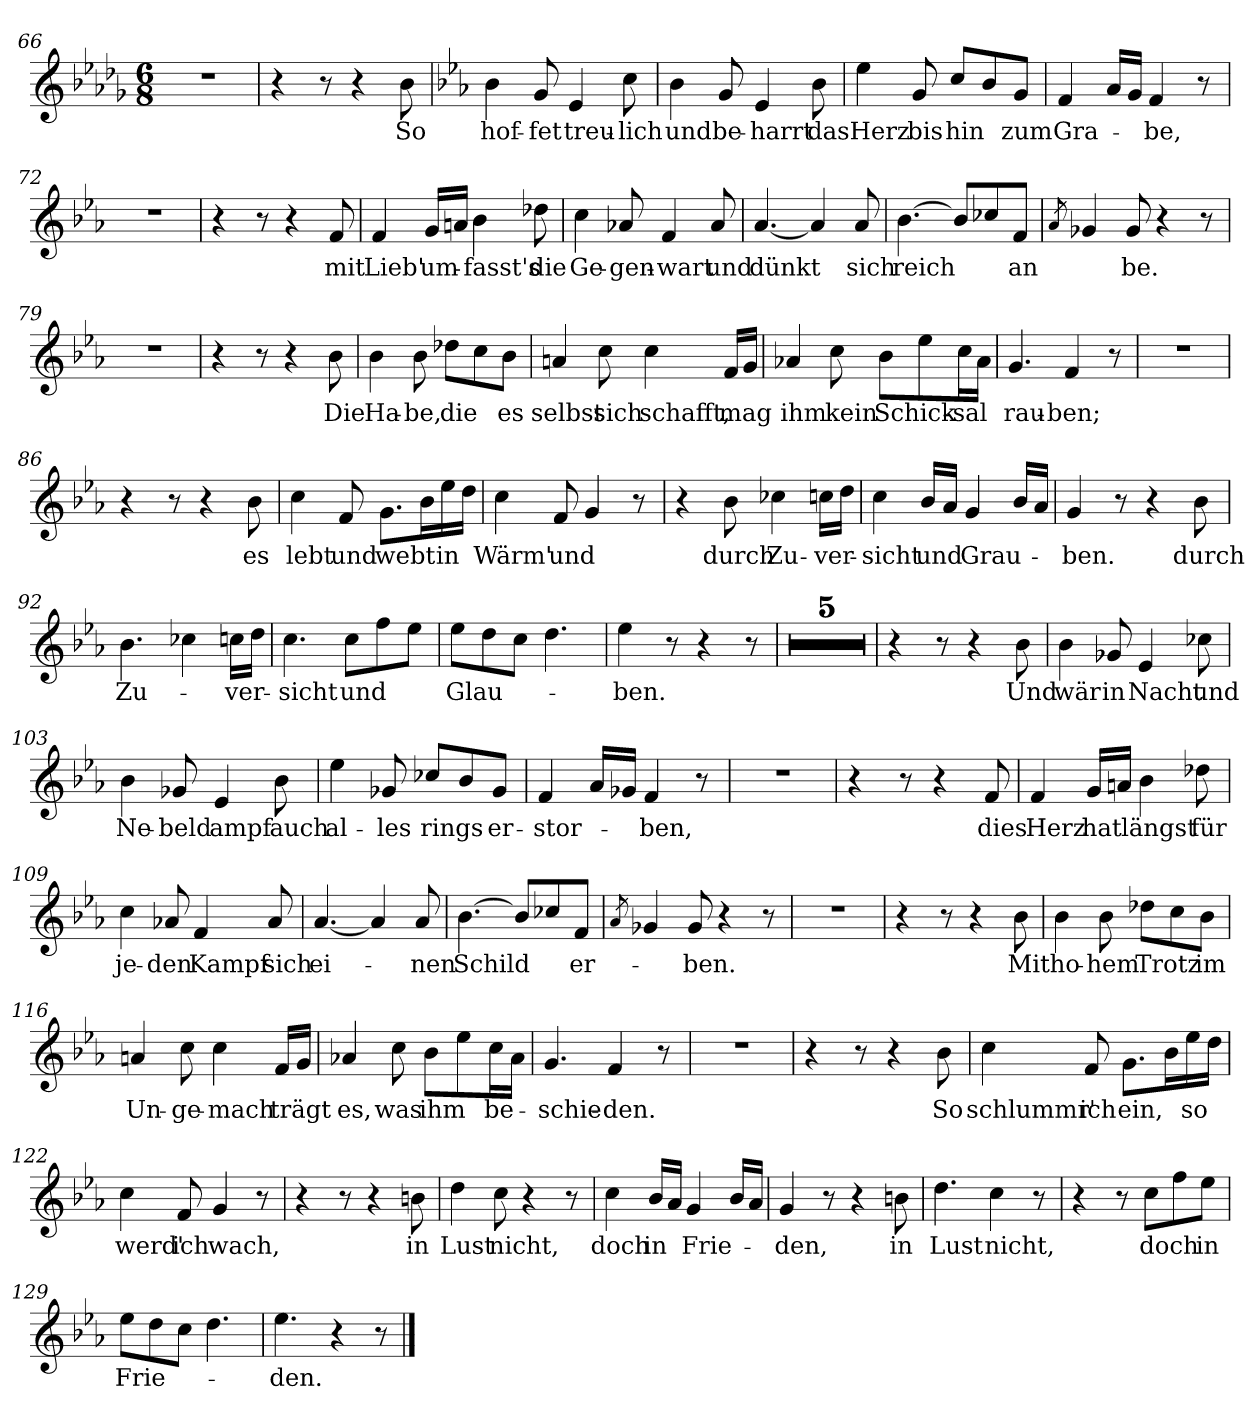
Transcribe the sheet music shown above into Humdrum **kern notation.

**kern	**text
*part1	*part1
*staff1	*staff1
!!LO:LB:g=z
*clefG2	*
*k[b-e-a-d-g-]	*
*M6/8	*
=66	=66
2.r	.
=67	=67
4r	.
8r	.
4r	.
!	!LO:LY:b
8b-\	So
=68	=68
*k[b-e-a-]	*
!	!LO:LY:b
4b-\	hof-
!	!LO:LY:b
8g/	-fet
!	!LO:LY:b
4e-/	treu-
!	!LO:LY:b
8cc\	-lich
=69	=69
!	!LO:LY:b
4b-\	und
!	!LO:LY:b
8g/	be-
!	!LO:LY:b
4e-/	-harrt
!	!LO:LY:b
8b-\	das
=70	=70
!	!LO:LY:b
4ee-\	Herz
!	!LO:LY:b
8g/	bis
!	!LO:LY:b
8cc/L	hin
8b-/	.
!	!LO:LY:b
8g/J	zum
=71	=71
!	!LO:LY:b
4f/	Gra-
16a-/LL	.
16g/JJ	.
!	!LO:LY:b
4f/	-be,
8r	.
=72	=72
2.r	.
=73	=73
4r	.
8r	.
4r	.
!	!LO:LY:b
8f/	mit
!!LO:LB:g=z
=74	=74
!	!LO:LY:b
4f/	Lieb'
!	!LO:LY:b
16g/LL	um-
16an/JJ	.
!	!LO:LY:b
4b-\	-fasst's
!	!LO:LY:b
8dd-X\	die
=75	=75
!	!LO:LY:b
4cc\	Ge-
!	!LO:LY:b
8a-X/	-gen-
!	!LO:LY:b
4f/	-wart
!	!LO:LY:b
8a-/	und
=76	=76
!	!LO:LY:b
[4.a-/	dünkt
4a-/]	.
!	!LO:LY:b
8a-/	sich
=77	=77
!	!LO:LY:b
[4.b-\	reich
8b-/L]	.
8cc-X/	.
!	!LO:LY:b
8f/J	an
=78	=78
8qa-/	.
4g-X/	.
!	!LO:LY:b
8g-/	-be.
4r	.
8r	.
=79	=79
2.r	.
=80	=80
4r	.
8r	.
4r	.
!	!LO:LY:b
8b-\	Die
=81	=81
!	!LO:LY:b
4b-\	Ha-
!	!LO:LY:b
8b-\	-be,
!	!LO:LY:b
8dd-X\L	die
8cc\	.
!	!LO:LY:b
8b-\J	es
!!LO:PB:g=z
=82	=82
!	!LO:LY:b
4an/	selbst
!	!LO:LY:b
8cc\	sich
!	!LO:LY:b
4cc\	schafft,
!	!LO:LY:b
16f/LL	mag
16g/JJ	.
=83	=83
!	!LO:LY:b
4a-X/	ihm
!	!LO:LY:b
8cc\	kein
!	!LO:LY:b
8b-\L	Schick-
8ee-\	.
!	!LO:LY:b
16cc\L	-sal
16a-\JJ	.
=84	=84
!	!LO:LY:b
4.g/	rau-
!	!LO:LY:b
4f/	-ben;
8r	.
=85	=85
2.r	.
=86	=86
4r	.
8r	.
4r	.
!	!LO:LY:b
8b-\	es
=87	=87
!	!LO:LY:b
4cc\	lebt
!	!LO:LY:b
8f/	und
!	!LO:LY:b
8.g\L	webt
16b-\L	.
!	!LO:LY:b
16ee-\	in
16dd\JJ	.
=88	=88
!	!LO:LY:b
4cc\	Wärm'
!	!LO:LY:b
8f/	und
4g/	.
8r	.
!!LO:LB:g=z
=89	=89
4r	.
!	!LO:LY:b
8b-\	durch
!	!LO:LY:b
4cc-X\	Zu-
!	!LO:LY:b
16ccn\LL	-ver-
16dd\JJ	.
=90	=90
!	!LO:LY:b
4cc\	-sicht
!	!LO:LY:b
16b-/LL	und
16a-/JJ	.
!	!LO:LY:b
4g/	Grau-
16b-/LL	.
16a-/JJ	.
=91	=91
!	!LO:LY:b
4g/	-ben.
8r	.
4r	.
!	!LO:LY:b
8b-\	durch
=92	=92
!	!LO:LY:b
4.b-\	Zu-
4cc-X\	.
!	!LO:LY:b
16ccn\LL	-ver-
16dd\JJ	.
=93	=93
!	!LO:LY:b
4.cc\	-sicht
!	!LO:LY:b
8cc\L	und
8ff\	.
8ee-\J	.
=94	=94
!	!LO:LY:b
8ee-\L	Glau-
8dd\	.
8cc\J	.
4.dd\	.
=95	=95
!	!LO:LY:b
4ee-\	-ben.
8r	.
4r	.
8r	.
=96	=96
2.r	.
=97	=97
2.r	.
=98	=98
2.r	.
!!LO:LB:g=z
=99	=99
2.r	.
=100	=100
2.r	.
=101	=101
4r	.
8r	.
4r	.
!	!LO:LY:b
8b-\	Und
=102	=102
!	!LO:LY:b
4b-\	wär
!	!LO:LY:b
8g-X/	in
!	!LO:LY:b
4e-/	Nacht
!	!LO:LY:b
8cc-X\	und
=103	=103
!	!LO:LY:b
4b-\	Ne-
!	!LO:LY:b
8g-X/	-beld
!	!LO:LY:b
4e-/	ampf
!	!LO:LY:b
8b-\	auch
=104	=104
!	!LO:LY:b
4ee-\	al-
!	!LO:LY:b
8g-X/	-les
!	!LO:LY:b
8cc-X/L	rings
8b-/	.
!	!LO:LY:b
8g-/J	er-
=105	=105
!	!LO:LY:b
4f/	-stor-
16a-/LL	.
16g-X/JJ	.
!	!LO:LY:b
4f/	-ben,
8r	.
=106	=106
2.r	.
=107	=107
4r	.
8r	.
4r	.
!	!LO:LY:b
8f/	dies
!!LO:LB:g=z
=108	=108
!	!LO:LY:b
4f/	Herz
!	!LO:LY:b
16g/LL	hat
16an/JJ	.
!	!LO:LY:b
4b-\	längst
!	!LO:LY:b
8dd-X\	für
=109	=109
!	!LO:LY:b
4cc\	je-
!	!LO:LY:b
8a-X/	-den
!	!LO:LY:b
4f/	Kampf
!	!LO:LY:b
8a-/	sich
=110	=110
!	!LO:LY:b
[4.a-/	ei-
4a-/]	.
!	!LO:LY:b
8a-/	-nen
=111	=111
!	!LO:LY:b
[4.b-\	Schild
8b-/L]	.
8cc-X/	.
!	!LO:LY:b
8f/J	er-
=112	=112
8qa-/	.
4g-X/	.
!	!LO:LY:b
8g-/	-ben.
4r	.
8r	.
=113	=113
2.r	.
=114	=114
4r	.
8r	.
4r	.
!	!LO:LY:b
8b-\	Mit
=115	=115
!	!LO:LY:b
4b-\	ho-
!	!LO:LY:b
8b-\	-hem
!	!LO:LY:b
8dd-X\L	Trotz
8cc\	.
!	!LO:LY:b
8b-\J	im
!!LO:LB:g=z
=116	=116
!	!LO:LY:b
4an/	Un-
!	!LO:LY:b
8cc\	-ge-
!	!LO:LY:b
4cc\	-mach
!	!LO:LY:b
16f/LL	trägt
16g/JJ	.
=117	=117
!	!LO:LY:b
4a-X/	es,
!	!LO:LY:b
8cc\	was
!	!LO:LY:b
8b-\L	ihm
8ee-\	.
!	!LO:LY:b
16cc\L	be-
16a-\JJ	.
=118	=118
!	!LO:LY:b
4.g/	-schie-
!	!LO:LY:b
4f/	-den.
8r	.
=119	=119
2.r	.
=120	=120
4r	.
8r	.
4r	.
!	!LO:LY:b
8b-\	So
=121	=121
!	!LO:LY:b
4cc\	schlummr'
!	!LO:LY:b
8f/	ich
!	!LO:LY:b
8.g\L	ein,
16b-\L	.
!	!LO:LY:b
16ee-\	so
16dd\JJ	.
=122	=122
!	!LO:LY:b
4cc\	werd'
!	!LO:LY:b
8f/	ich
!	!LO:LY:b
4g/	wach,
8r	.
!!LO:LB:g=z
=123	=123
4r	.
8r	.
4r	.
!	!LO:LY:b
8bn\	in
=124	=124
!	!LO:LY:b
4dd\	Lust
!	!LO:LY:b
8cc\	nicht,
4r	.
8r	.
=125	=125
!	!LO:LY:b
4cc\	doch
!	!LO:LY:b
16b-/LL	in
16a-/JJ	.
!	!LO:LY:b
4g/	Frie-
16b-/LL	.
16a-/JJ	.
=126	=126
!	!LO:LY:b
4g/	-den,
8r	.
4r	.
!	!LO:LY:b
8bn\	in
=127	=127
!	!LO:LY:b
4.dd\	Lust
!	!LO:LY:b
4cc\	nicht,
8r	.
=128	=128
4r	.
8r	.
!	!LO:LY:b
8cc\L	doch
8ff\	.
!	!LO:LY:b
8ee-\J	in
=129	=129
!	!LO:LY:b
8ee-\L	Frie-
8dd\	.
8cc\J	.
4.dd\	.
=130	=130
!	!LO:LY:b
4.ee-\	-den.
4r	.
8r	.
==	==
*-	*-
